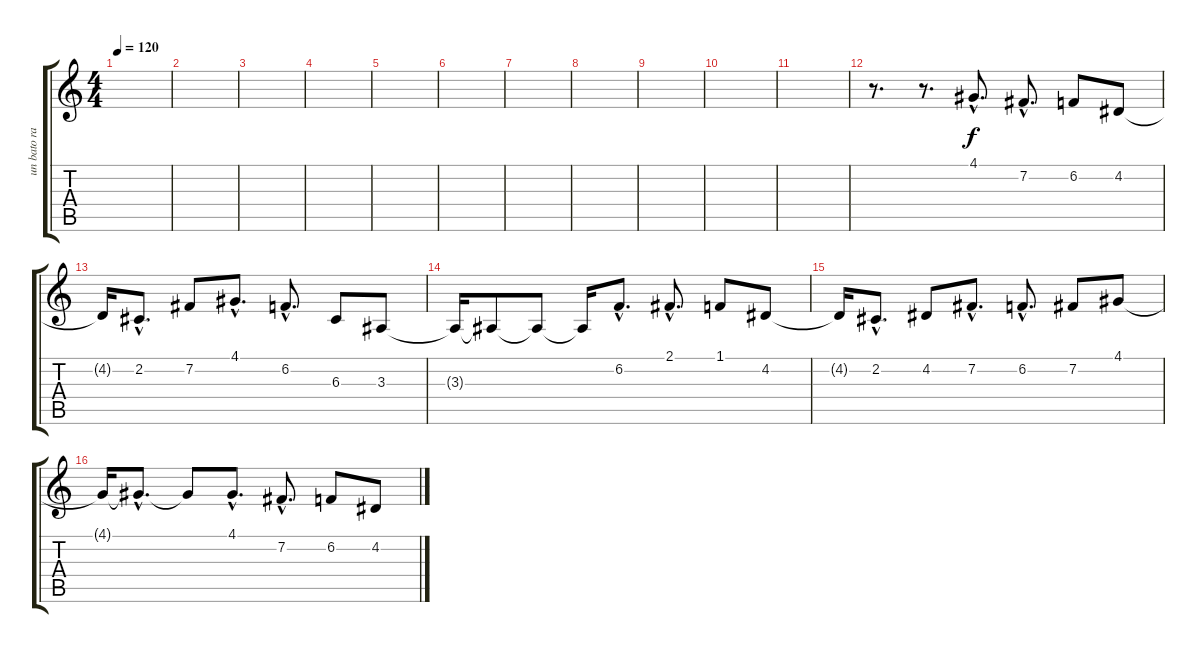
\track ("un bato raro" "un bato ra") {instrument violin}
\staff {score tabs}
\tuning (E4 B3 G3 D3 A2 E2) {hide}
\ts (4 4)
\tempo 120
\clef g2
\ks c
|
|
|
|
|
|
|
|
|
|
|
r.8{d} r.8{d} 4.1{hac}.8{d} 7.2{hac}.8{d} 6.2.8 4.2.8 |
4.2{t}.16 2.2{hac}.8{d} 7.2.8 4.1{hac}.8{d} 6.2{hac}.8{d} 6.3.8 3.3.8 |
3.3{t}.16 3.3{t}.8 3.3{t}.8 3.3{t}.16 6.2{hac}.8{d} 2.1{hac}.8{d} 1.1.8 4.2.8 |
4.2{t}.16 2.2{hac}.8{d} 4.2.8 7.2{hac}.8{d} 6.2{hac}.8{d} 7.2.8 4.1.8 |
4.1{t}.16 4.1{hac t}.8{d} 4.1{t}.8 4.1{hac}.8{d} 7.2{hac}.8{d} 6.2.8 4.2.8
